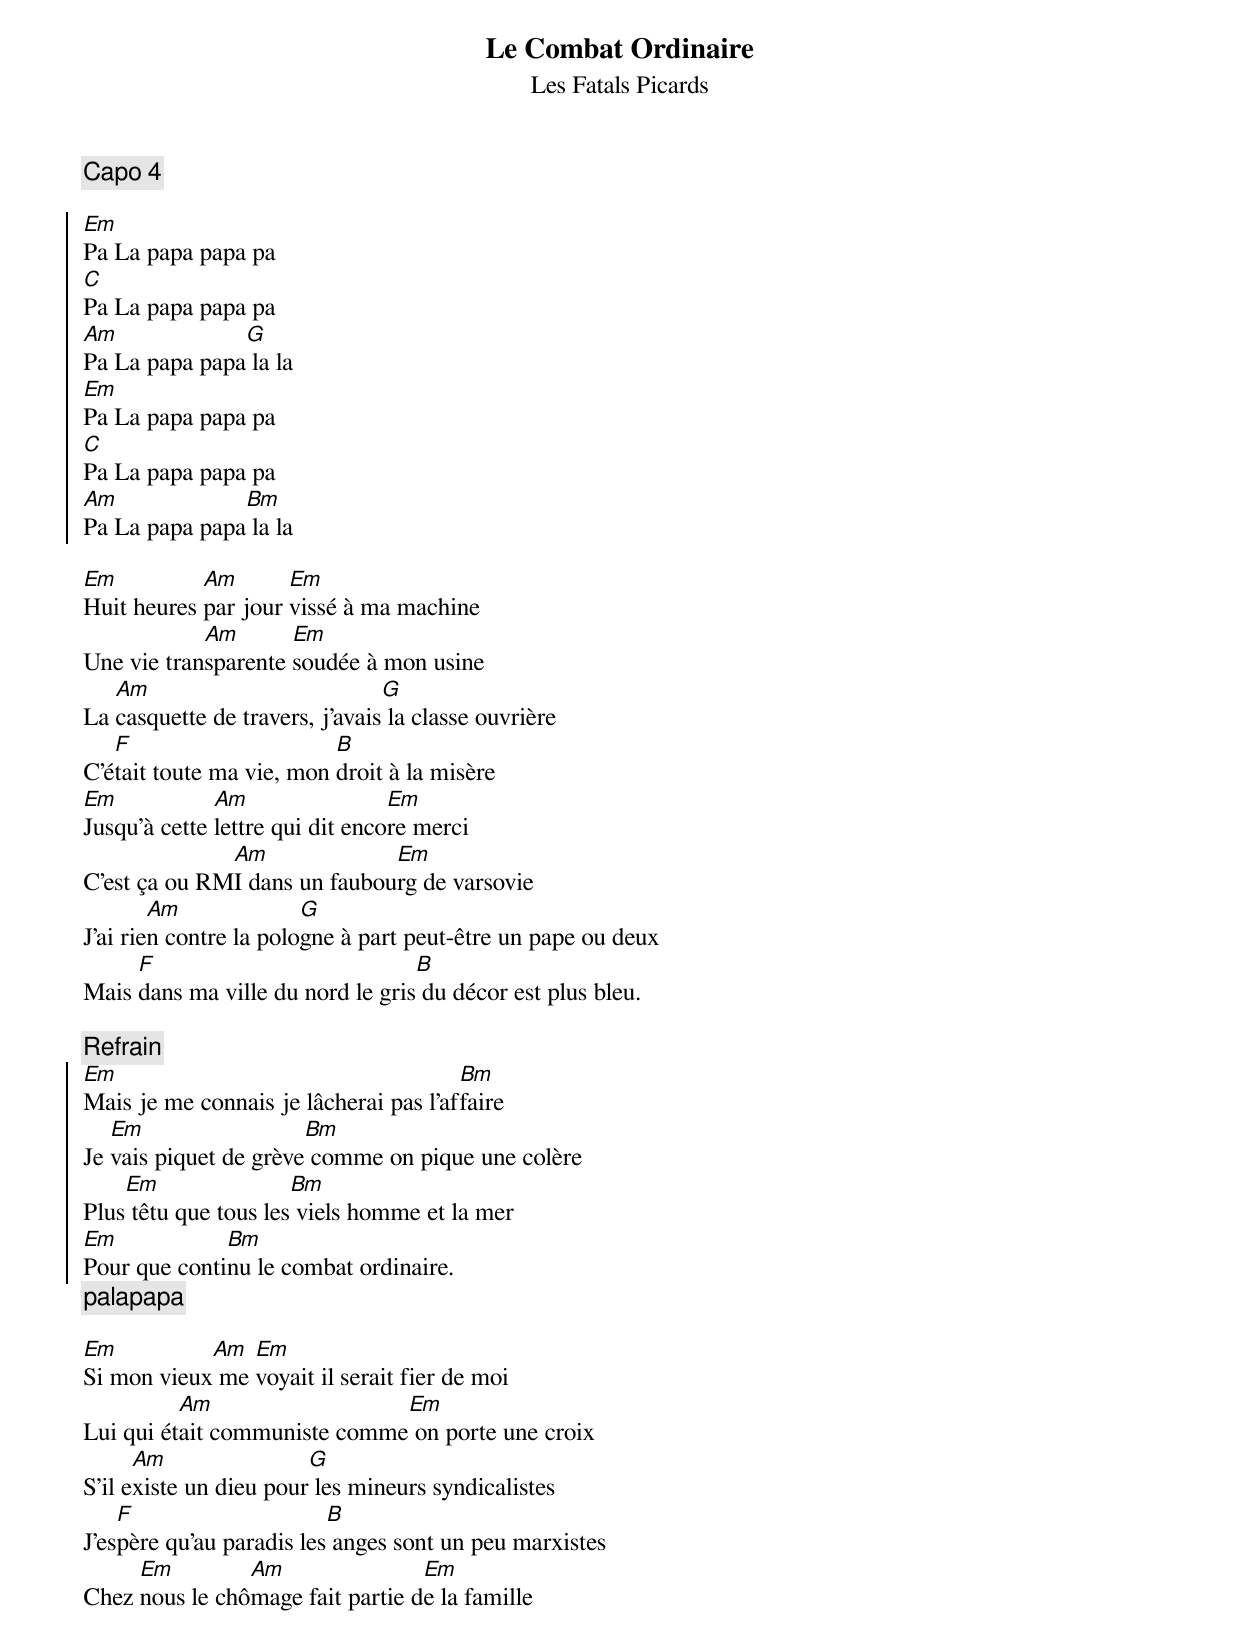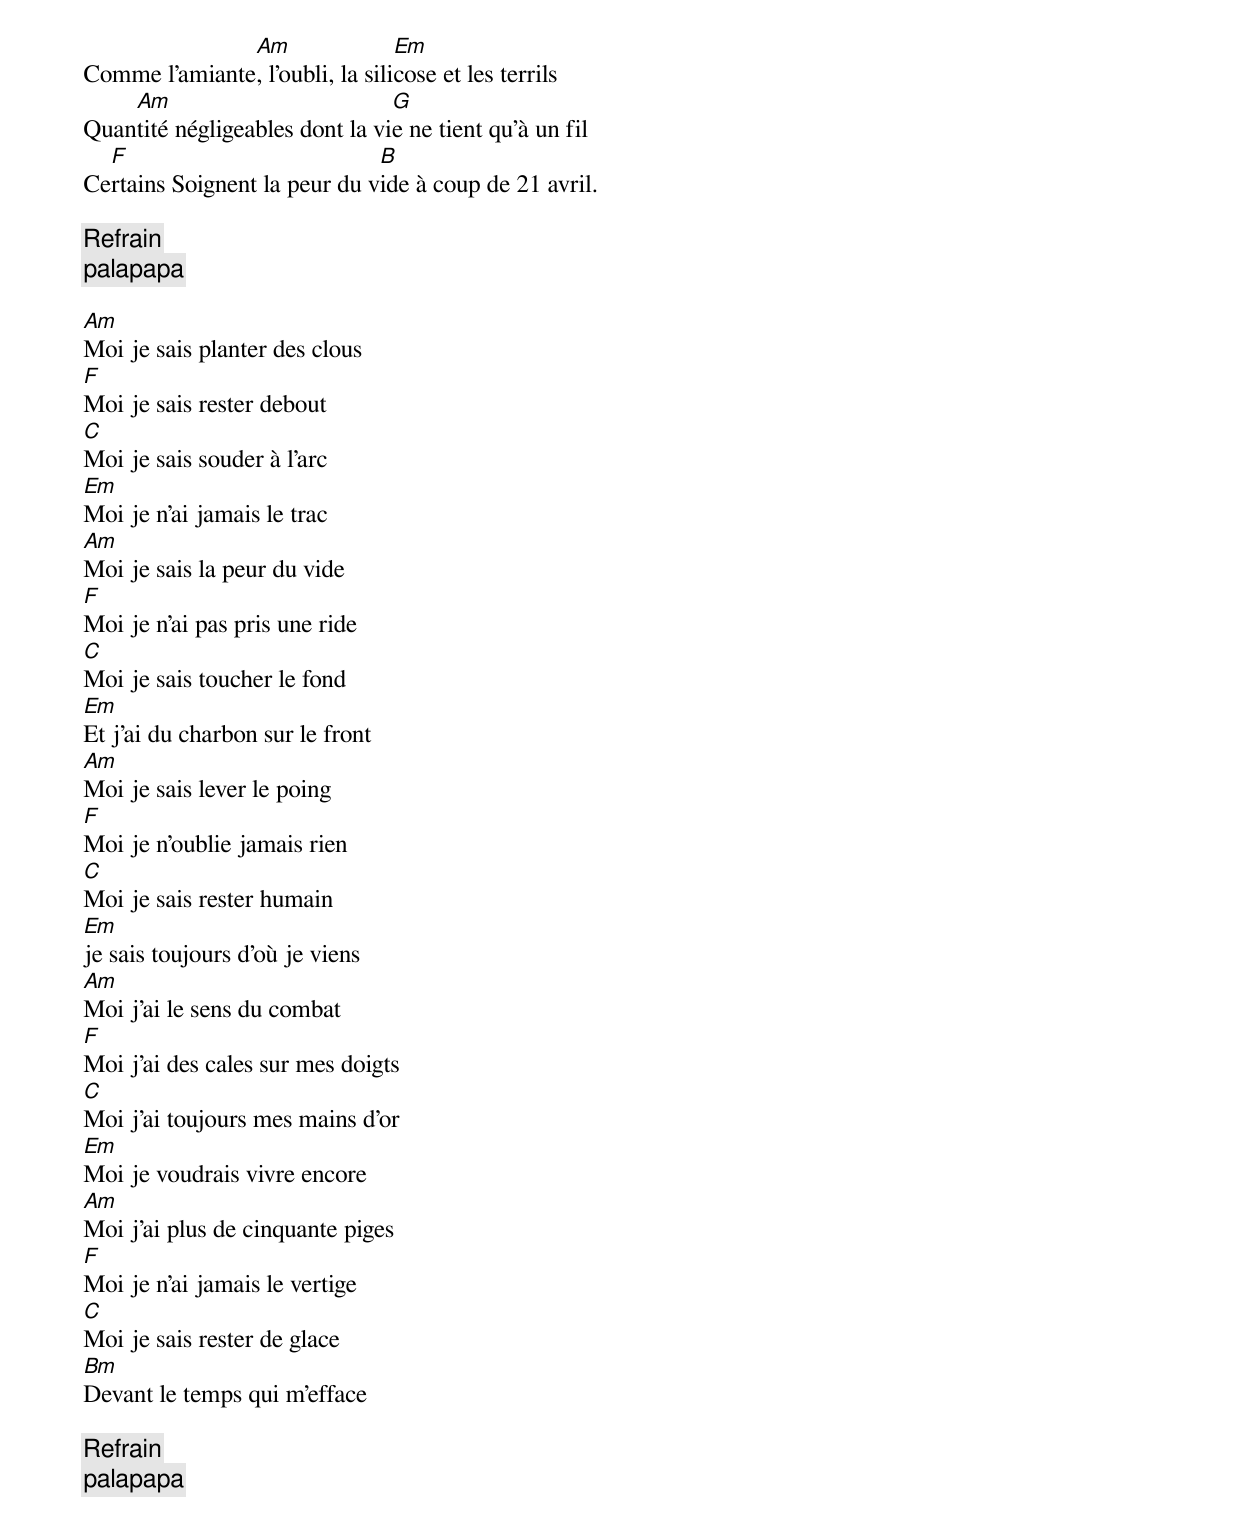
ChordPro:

{t:Le Combat Ordinaire}
{st:Les Fatals Picards}
{ng}
{col:2}

{c:Capo 4}

{soc}
[Em]Pa La papa papa pa
[C]Pa La papa papa pa
[Am]Pa La papa papa[G] la la
[Em]Pa La papa papa pa
[C]Pa La papa papa pa
[Am]Pa La papa papa[Bm] la la
{eoc}

[Em]Huit heures [Am]par jour [Em]vissé à ma machine
Une vie tran[Am]sparente [Em]soudée à mon usine
La [Am]casquette de travers, j'avais[G] la classe ouvrière
C'é[F]tait toute ma vie, mon [B]droit à la misère
[Em]Jusqu'à cette [Am]lettre qui dit enco[Em]re merci
C'est ça ou RM[Am]I dans un faubou[Em]rg de varsovie
J'ai rie[Am]n contre la polo[G]gne à part peut-être un pape ou deux
Mais [F]dans ma ville du nord le gris[B] du décor est plus bleu.

{c:Refrain}
{soc}
[Em]Mais je me connais je lâcherai pas l'af[Bm]faire
Je [Em]vais piquet de grève[Bm] comme on pique une colère
Plus[Em] têtu que tous les[Bm] viels homme et la mer
[Em]Pour que conti[Bm]nu le combat ordinaire.
{eoc}
{c:palapapa}

[Em]Si mon vieux[Am] me [Em]voyait il serait fier de moi
Lui qui ét[Am]ait communiste comme[Em] on porte une croix
S'il e[Am]xiste un dieu pour[G] les mineurs syndicalistes
J'es[F]père qu'au paradis les[B] anges sont un peu marxistes
Chez [Em]nous le chô[Am]mage fait partie d[Em]e la famille
Comme l'amiante[Am], l'oubli, la sili[Em]cose et les terrils
Quan[Am]tité négligeables dont la vi[G]e ne tient qu'à un fil
Ce[F]rtains Soignent la peur du v[B]ide à coup de 21 avril.

{c:Refrain}
{c:palapapa}

[Am]Moi je sais planter des clous
[F]Moi je sais rester debout
[C]Moi je sais souder à l'arc
[Em]Moi je n'ai jamais le trac
[Am]Moi je sais la peur du vide
[F]Moi je n'ai pas pris une ride
[C]Moi je sais toucher le fond
[Em]Et j'ai du charbon sur le front
[Am]Moi je sais lever le poing
[F]Moi je n'oublie jamais rien
[C]Moi je sais rester humain
[Em]je sais toujours d'où je viens
[Am]Moi j'ai le sens du combat
[F]Moi j'ai des cales sur mes doigts
[C]Moi j'ai toujours mes mains d'or
[Em]Moi je voudrais vivre encore
[Am]Moi j'ai plus de cinquante piges
[F]Moi je n'ai jamais le vertige
[C]Moi je sais rester de glace
[Bm]Devant le temps qui m'efface

{c:Refrain}
{c:palapapa}
